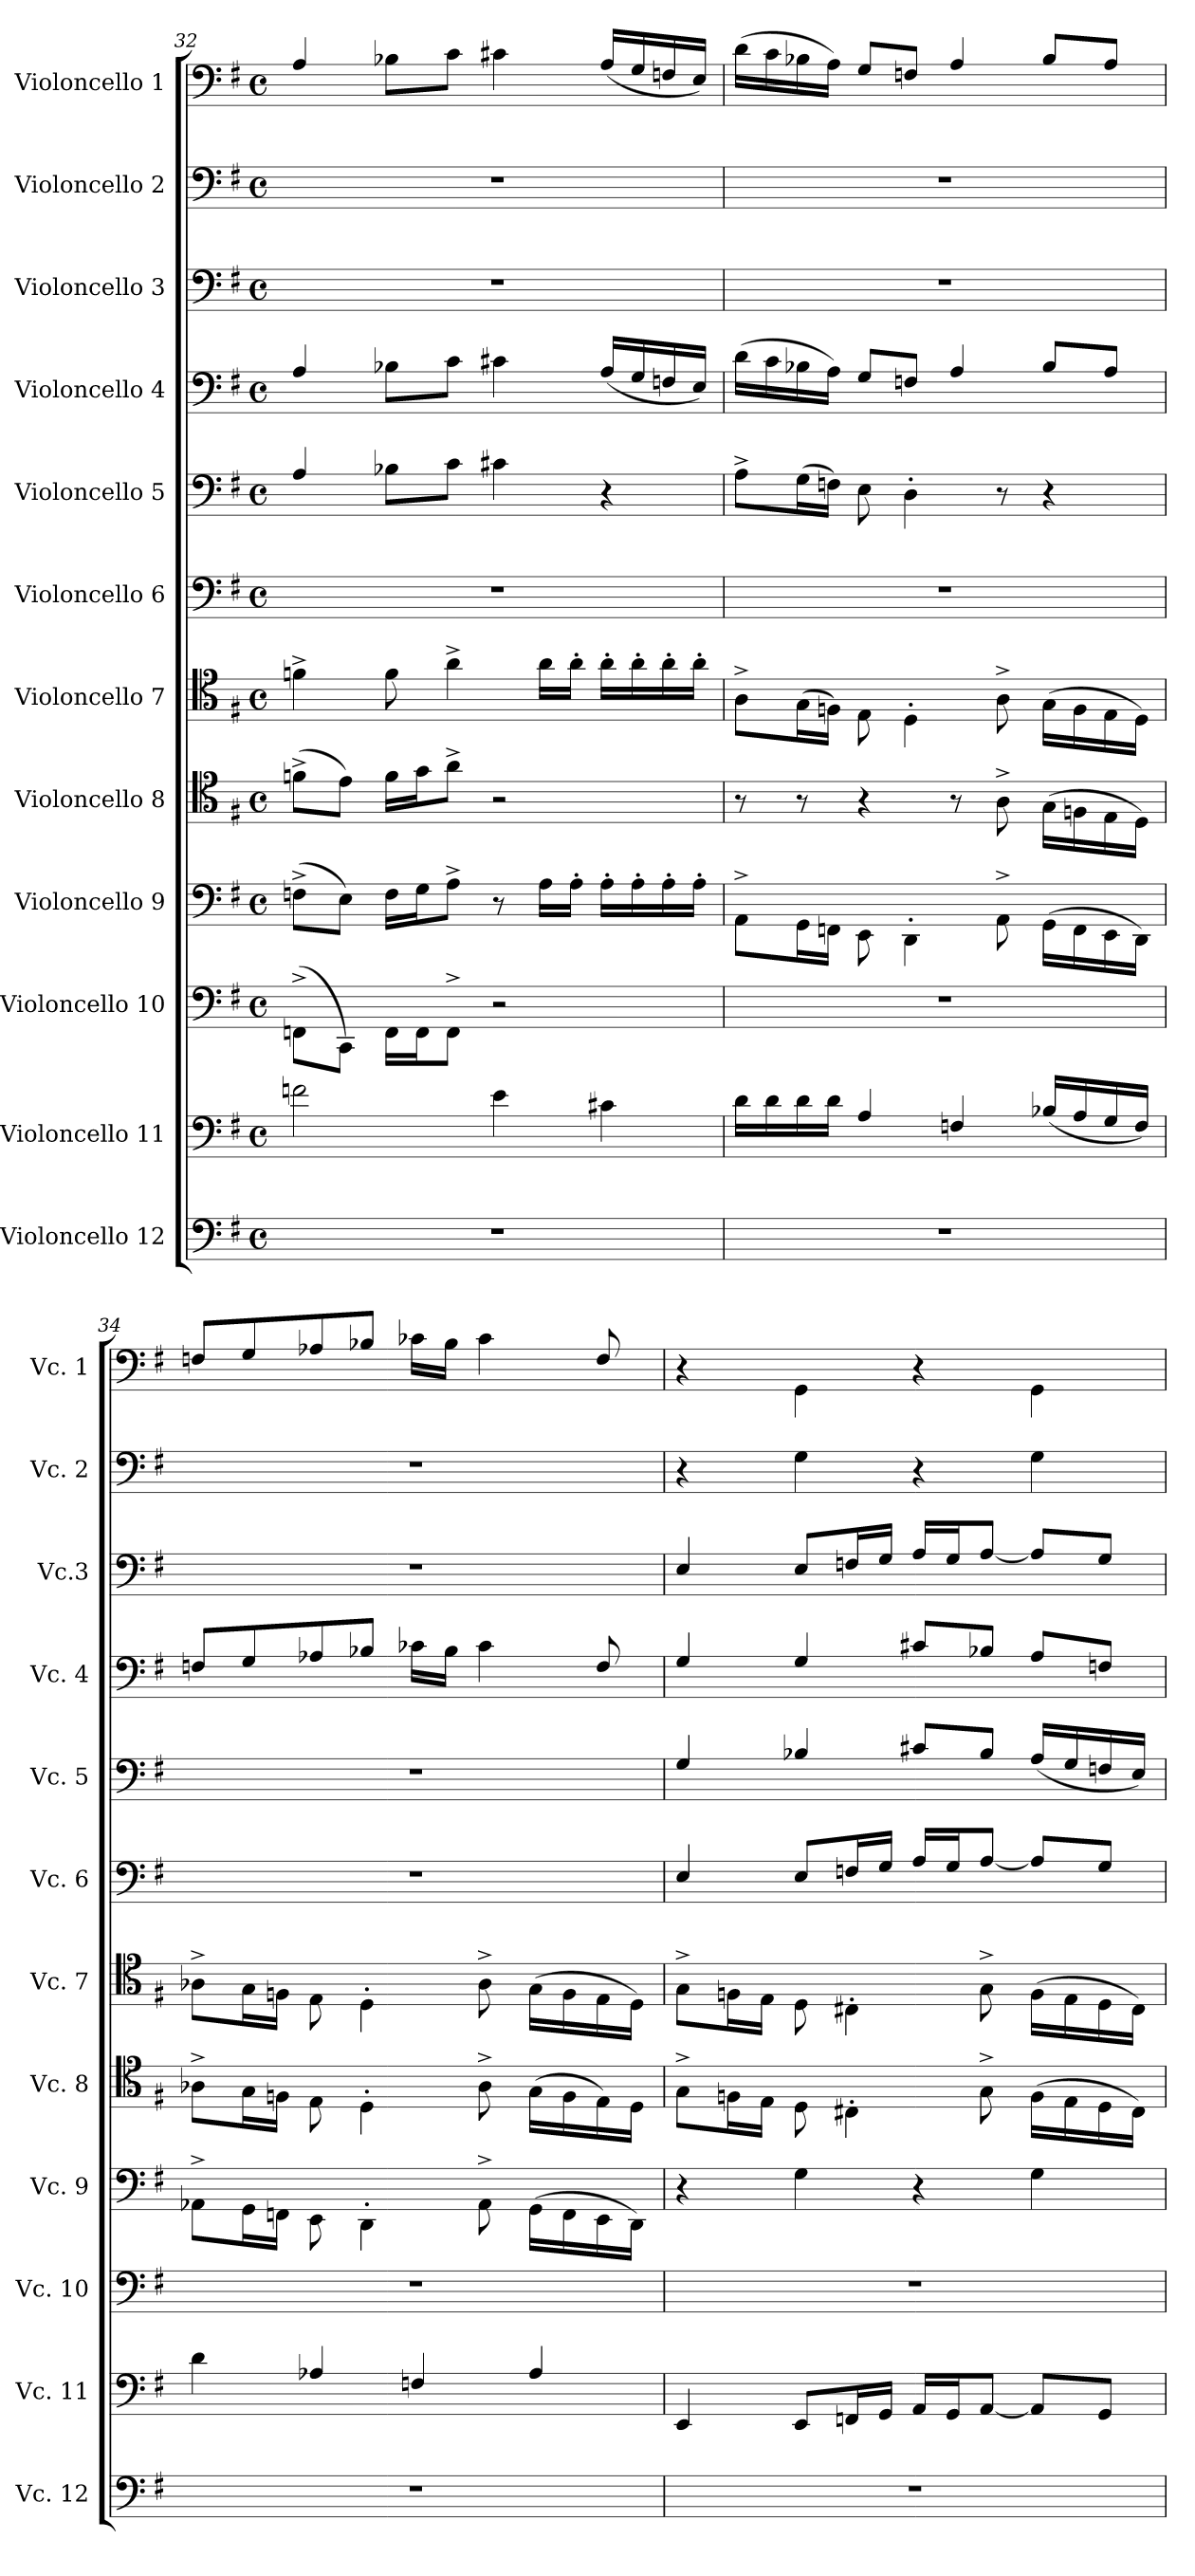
**kern	**kern	**kern	**kern	**kern	**kern	**kern	**kern	**kern	**kern	**kern	**kern
*part12	*part11	*part10	*part9	*part8	*part7	*part6	*part5	*part4	*part3	*part2	*part1
*staff12	*staff11	*staff10	*staff9	*staff8	*staff7	*staff6	*staff5	*staff4	*staff3	*staff2	*staff1
*I"Violoncello 12	*I"Violoncello 11	*I"Violoncello 10	*I"Violoncello 9	*I"Violoncello 8	*I"Violoncello 7	*I"Violoncello 6	*I"Violoncello 5	*I"Violoncello 4	*I"Violoncello 3	*I"Violoncello 2	*I"Violoncello 1
*I'Vc. 12	*I'Vc. 11	*I'Vc. 10	*I'Vc. 9	*I'Vc. 8	*I'Vc. 7	*I'Vc. 6	*I'Vc. 5	*I'Vc. 4	*I'Vc.3	*I'Vc. 2	*I'Vc. 1
!!LO:PB:g=z
*clefF4	*clefF4	*clefF4	*clefF4	*clefC4	*clefC4	*clefF4	*clefF4	*clefF4	*clefF4	*clefF4	*clefF4
*k[f#]	*k[f#]	*k[f#]	*k[f#]	*k[f#]	*k[f#]	*k[f#]	*k[f#]	*k[f#]	*k[f#]	*k[f#]	*k[f#]
*M4/4	*M4/4	*M4/4	*M4/4	*M4/4	*M4/4	*M4/4	*M4/4	*M4/4	*M4/4	*M4/4	*M4/4
*met(c)	*met(c)	*met(c)	*met(c)	*met(c)	*met(c)	*met(c)	*met(c)	*met(c)	*met(c)	*met(c)	*met(c)
=32	=32	=32	=32	=32	=32	=32	=32	=32	=32	=32	=32
1r	2fn\	(>8FFn^\L	(>8Fn^\L	(>8fn^\L	4fn^\	1r	4A/	4A/	1r	1r	4A/
.	.	8CC\J)	8E\J)	8e\J)	.	.	.	.	.	.	.
.	.	16FF\LL	16F\LL	16f\LL	8f\	.	8B-X\L	8B-X\L	.	.	8B-X\L
.	.	16FF\J	16G\J	16g\J	.	.	.	.	.	.	.
.	.	8FF^\J	8A^\J	8a^\J	4a^\	.	8c\J	8c\J	.	.	8c\J
.	4e\	2r	8r	2r	.	.	4c#X\	4c#X\	.	.	4c#X\
.	.	.	16A\LL	.	16a\LL	.	.	.	.	.	.
.	.	.	16A'\JJ	.	16a'\JJ	.	.	.	.	.	.
.	4c#X\	.	16A'\LL	.	16a'\LL	.	4r	(16A/LL	.	.	(16A/LL
.	.	.	16A'\	.	16a'\	.	.	16G/	.	.	16G/
.	.	.	16A'\	.	16a'\	.	.	16Fn/	.	.	16Fn/
.	.	.	16A'\JJ	.	16a'\JJ	.	.	16E/JJ)	.	.	16E/JJ)
=33	=33	=33	=33	=33	=33	=33	=33	=33	=33	=33	=33
1r	16d\LL	1r	8AA^\L	8r	8A^\L	1r	8A^\L	(16d\LL	1r	1r	(16d\LL
.	16d\	.	.	.	.	.	.	16c\	.	.	16c\
.	16d\	.	16GG\L	8r	(16G\L	.	(16G\L	16B-X\	.	.	16B-X\
.	16d\JJ	.	16FFn\JJ	.	16Fn\JJ)	.	16Fn\JJ)	16A\JJ)	.	.	16A\JJ)
.	4A/	.	8EE\	4r	8E\	.	8E\	8G/L	.	.	8G/L
.	.	.	4DD'\	.	4D'\	.	4D'\	8Fn/J	.	.	8Fn/J
.	4Fn/	.	.	8r	.	.	.	4A/	.	.	4A/
.	.	.	8AA^\	8A^\	8A^\	.	8r	.	.	.	.
.	(16B-X/LL	.	(16GG\LL	(16G\LL	(16G\LL	.	4r	8B-/L	.	.	8B-/L
.	16A/	.	16FF\	16Fn\	16F\	.	.	.	.	.	.
.	16G/	.	16EE\	16E\	16E\	.	.	8A/J	.	.	8A/J
.	16F/JJ)	.	16DD\JJ)	16D\JJ)	16D\JJ)	.	.	.	.	.	.
!!LO:PB:g=z
=34	=34	=34	=34	=34	=34	=34	=34	=34	=34	=34	=34
1r	4d\	1r	8AA-X^\L	8A-X^\L	8A-X^\L	1r	1r	8Fn/L	1r	1r	8Fn/L
.	.	.	16GG\L	16G\L	16G\L	.	.	8G/	.	.	8G/
.	.	.	16FFn\JJ	16Fn\JJ	16Fn\JJ	.	.	.	.	.	.
.	4A-X/	.	8EE\	8E\	8E\	.	.	8A-X/	.	.	8A-X/
.	.	.	4DD'\	4D'\	4D'\	.	.	8B-X/J	.	.	8B-X/J
.	4Fn/	.	.	.	.	.	.	16c-X\LL	.	.	16c-X\LL
.	.	.	.	.	.	.	.	16B-\JJ	.	.	16B-\JJ
.	.	.	8AA-^\	8A-^\	8A-^\	.	.	4c-\	.	.	4c-\
.	4A-/	.	(16GG\LL	(16G\LL	(16G\LL	.	.	.	.	.	.
.	.	.	16FF\	16F\	16F\	.	.	.	.	.	.
.	.	.	16EE\	16E\)	16E\	.	.	8F/	.	.	8F/
.	.	.	16DD\JJ)	16D\JJ	16D\JJ)	.	.	.	.	.	.
=35	=35	=35	=35	=35	=35	=35	=35	=35	=35	=35	=35
1r	4EE/	1r	4r	8G^\L	8G^\L	4E/	4G/	4G/	4E/	4r	4r
.	.	.	.	16Fn\L	16Fn\L	.	.	.	.	.	.
.	.	.	.	16E\JJ	16E\JJ	.	.	.	.	.	.
.	8EE/L	.	4G\	8D\	8D\	8E/L	4B-X/	4G/	8E/L	4G\	4GG\
.	16FFn/L	.	.	4C#X'\	4C#X'\	16Fn/L	.	.	16Fn/L	.	.
.	16GG/JJ	.	.	.	.	16G/JJ	.	.	16G/JJ	.	.
.	16AA/LL	.	4r	.	.	16A/LL	8c#X/L	8c#X/L	16A/LL	4r	4r
.	16GG/J	.	.	.	.	16G/J	.	.	16G/J	.	.
.	[8AA/J	.	.	8G^\	8G^\	[8A/J	8B-/J	8B-X/J	[8A/J	.	.
.	8AA/L]	.	4G\	(16F\LL	(16F\LL	8A/L]	(16A/LL	8A/L	8A/L]	4G\	4GG\
.	.	.	.	16E\	16E\	.	16G/	.	.	.	.
.	8GG/J	.	.	16D\	16D\	8G/J	16Fn/	8Fn/J	8G/J	.	.
.	.	.	.	16C#\JJ)	16C#\JJ)	.	16E/JJ)	.	.	.	.
=	=	=	=	=	=	=	=	=	=	=	=
*-	*-	*-	*-	*-	*-	*-	*-	*-	*-	*-	*-
